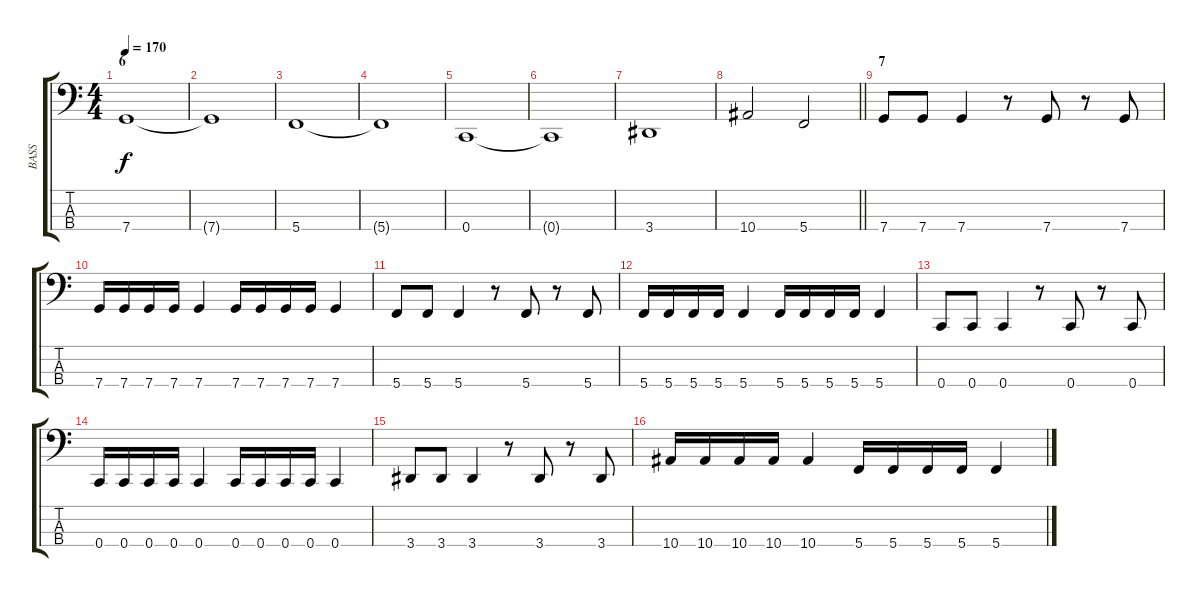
\track ("BASS" "BASS") {instrument electricbassfinger}
\staff {score tabs}
\tuning (F2 C2 G1 C1) {hide}
\ts (4 4)
\section ("" "6")
\tempo 170
\clef f4
\ks c
7.4.1{dy f} |
7.4{t}.1 |
5.4.1 |
5.4{t}.1 |
0.4.1 |
0.4{t}.1 |
3.4.1 |
\barLineRight lightlight
10.4.2 5.4.2 |
\section ("" "7")
7.4.8 7.4.8 7.4.4 r.8 7.4.8 r.8 7.4.8 |
7.4.16 7.4.16 7.4.16 7.4.16 7.4.4 7.4.16 7.4.16 7.4.16 7.4.16 7.4.4 |
5.4.8 5.4.8 5.4.4 r.8 5.4.8 r.8 5.4.8 |
5.4.16 5.4.16 5.4.16 5.4.16 5.4.4 5.4.16 5.4.16 5.4.16 5.4.16 5.4.4 |
0.4.8 0.4.8 0.4.4 r.8 0.4.8 r.8 0.4.8 |
0.4.16 0.4.16 0.4.16 0.4.16 0.4.4 0.4.16 0.4.16 0.4.16 0.4.16 0.4.4 |
3.4.8 3.4.8 3.4.4 r.8 3.4.8 r.8 3.4.8 |
10.4.16 10.4.16 10.4.16 10.4.16 10.4.4 5.4.16 5.4.16 5.4.16 5.4.16 5.4.4
